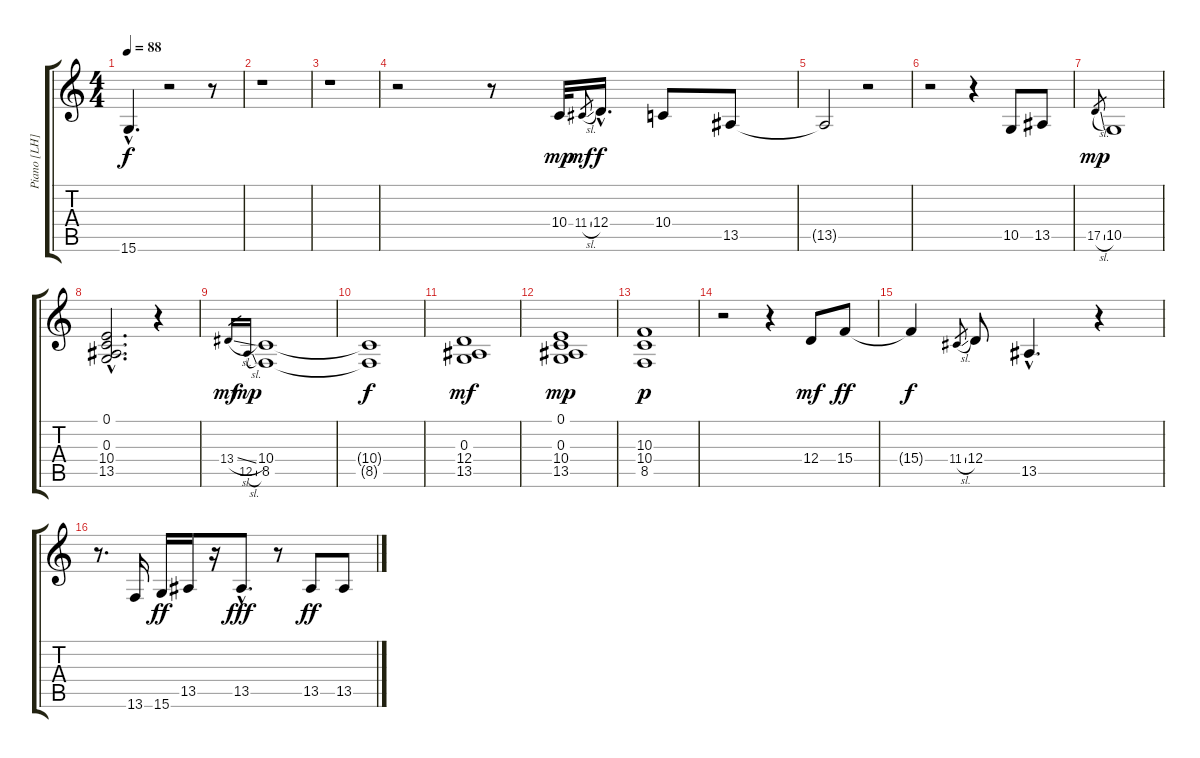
\track ("Piano [LH]" "Piano [LH]") {instrument acousticgrandpiano}
\staff {score tabs}
\tuning (E4 B3 G3 D3 A2 E2) {hide}
\ts (4 4)
\tempo 88
\clef g2
\ks c
15.6{hac t}.4{d dy f} r.2 r.8 |
r.1 |
r.1 |
r.2 r.8 10.4.32{dy mp} 11.4{sl}.8{gr dy mf} 12.4{hac}.16{d dy f} 10.4.8 13.5.8 |
13.5{t}.2 r.2 |
r.2 r.4 10.5.8 13.5.8 |
17.5{sl}.8{gr dy mp} 10.5.1 |
(0.1{hac} 0.3{hac} 10.4{hac} 13.5{hac}).2{d} r.4 |
13.4{sl}.16{gr dy mf} 12.5{sl}.16{gr dy mp} (10.4 8.5).1 |
(10.4{t} 8.5{t}).1{dy f} |
(0.3 12.4 13.5).1{dy mf} |
(0.1 0.3 10.4 13.5).1{dy mp} |
(10.3 10.4 8.5).1{dy p} |
r.2 r.4 12.4.8{dy mf} 15.4.8{dy ff} |
15.4{t}.4{dy f} 11.4{sl}.8{gr} 12.4.8 13.5{hac}.4{d} r.4 |
r.8{d} 13.6.16 15.6.16{dy ff} 13.5.16 r.16 13.5{hac}.8{d dy fff} r.8 13.5.8{dy ff} 13.5.8
